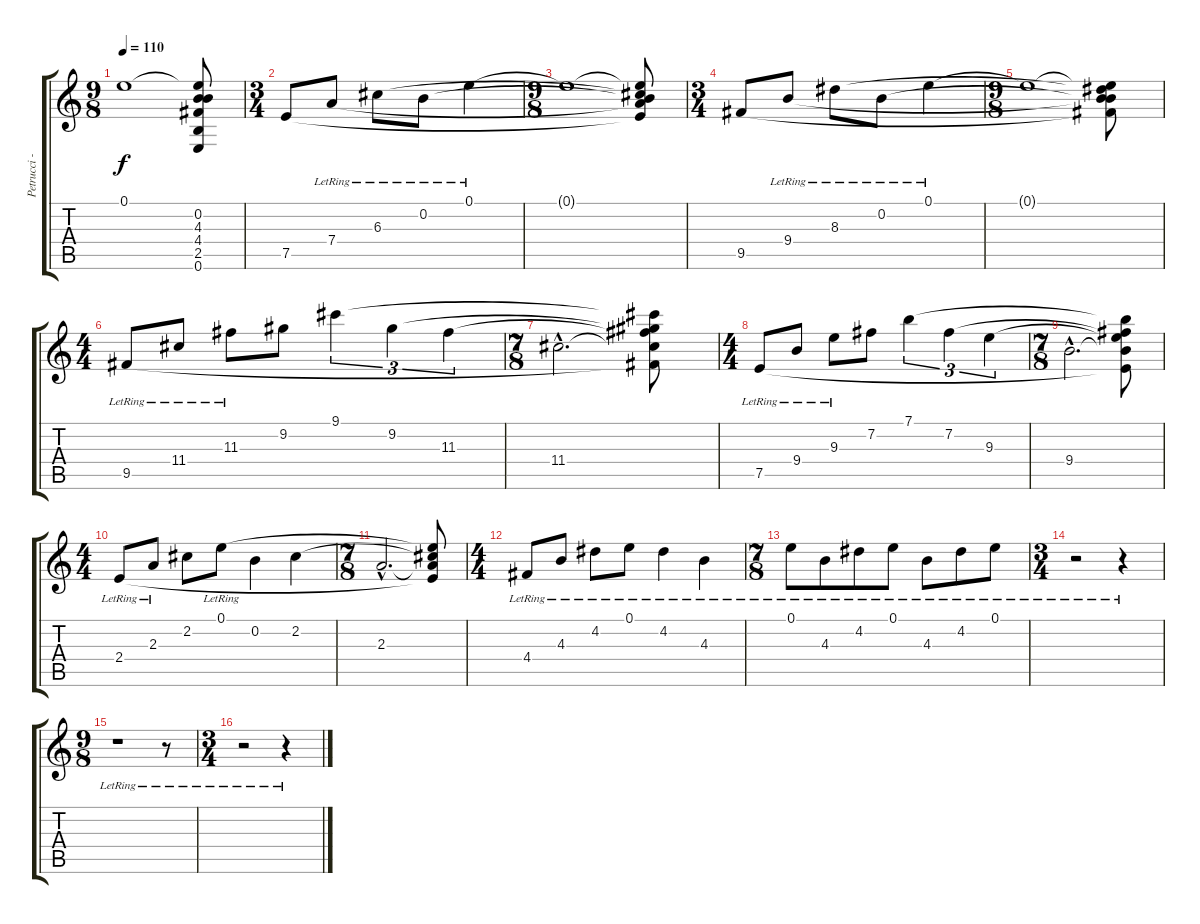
\track ("Petrucci - Acoustic 6st." "Petrucci -") {instrument acousticguitarsteel}
\staff {score tabs}
\tuning (E4 B3 G3 D3 A2 E2) {hide}
\ts (9 8)
\tempo 110
\clef g2
\ks c
0.1{t}.1{dy f} (0.1{t} 0.2{t} 4.3{t} 4.4{t} 2.5{t} 0.6{t}).8 |
\ts (3 4)
7.5.8 7.4{lr}.8 6.3{lr}.8 0.2{lr}.8 0.1{lr}.4 |
\ts (9 8)
0.1{t}.1 (0.1{t} 0.2{t} 6.3{t} 7.4{t} 7.5{t}).8 |
\ts (3 4)
9.5.8 9.4{lr}.8 8.3{lr}.8 0.2{lr}.8 0.1{lr}.4 |
\ts (9 8)
0.1{t}.1 (0.1{t} 0.2{t} 8.3{t} 9.4{t} 9.5{t}).8 |
\ts (4 4)
9.5{lr}.8 11.4{lr}.8 11.3{lr}.8 9.2.8 9.1.4{tu (3 2)} 9.2.4{tu (3 2)} 11.3.4{tu (3 2)} |
\ts (7 8)
11.4{hac}.2{d} (9.1{t} 9.2{t} 11.3{t} 11.4{t} 9.5{t}).8 |
\ts (4 4)
7.5{lr}.8 9.4{lr}.8 9.3{lr}.8 7.2.8 7.1.4{tu (3 2)} 7.2.4{tu (3 2)} 9.3.4{tu (3 2)} |
\ts (7 8)
9.4{hac}.2{d} (7.1{t} 7.2{t} 9.3{t} 9.4{t} 7.5{t}).8 |
\ts (4 4)
2.4{lr}.8 2.3{lr}.8 2.2.8 0.1{lr}.8 0.2.4 2.2.4 |
\ts (7 8)
2.3{hac}.2{d} (0.1{t} 2.2{t} 2.3{t} 2.4{t}).8 |
\ts (4 4)
4.4{lr}.8 4.3{lr}.8 4.2{lr}.8 0.1{lr}.8 4.2{lr}.4 4.3{lr}.4 |
\ts (7 8)
0.1{lr}.8 4.3{lr}.8 4.2{lr}.8 0.1{lr}.8 4.3{lr}.8 4.2{lr}.8 0.1{lr}.8 |
\ts (3 4)
r.2 r.4 |
\ts (9 8)
r.1 r.8 |
\ts (3 4)
r.2 r.4
